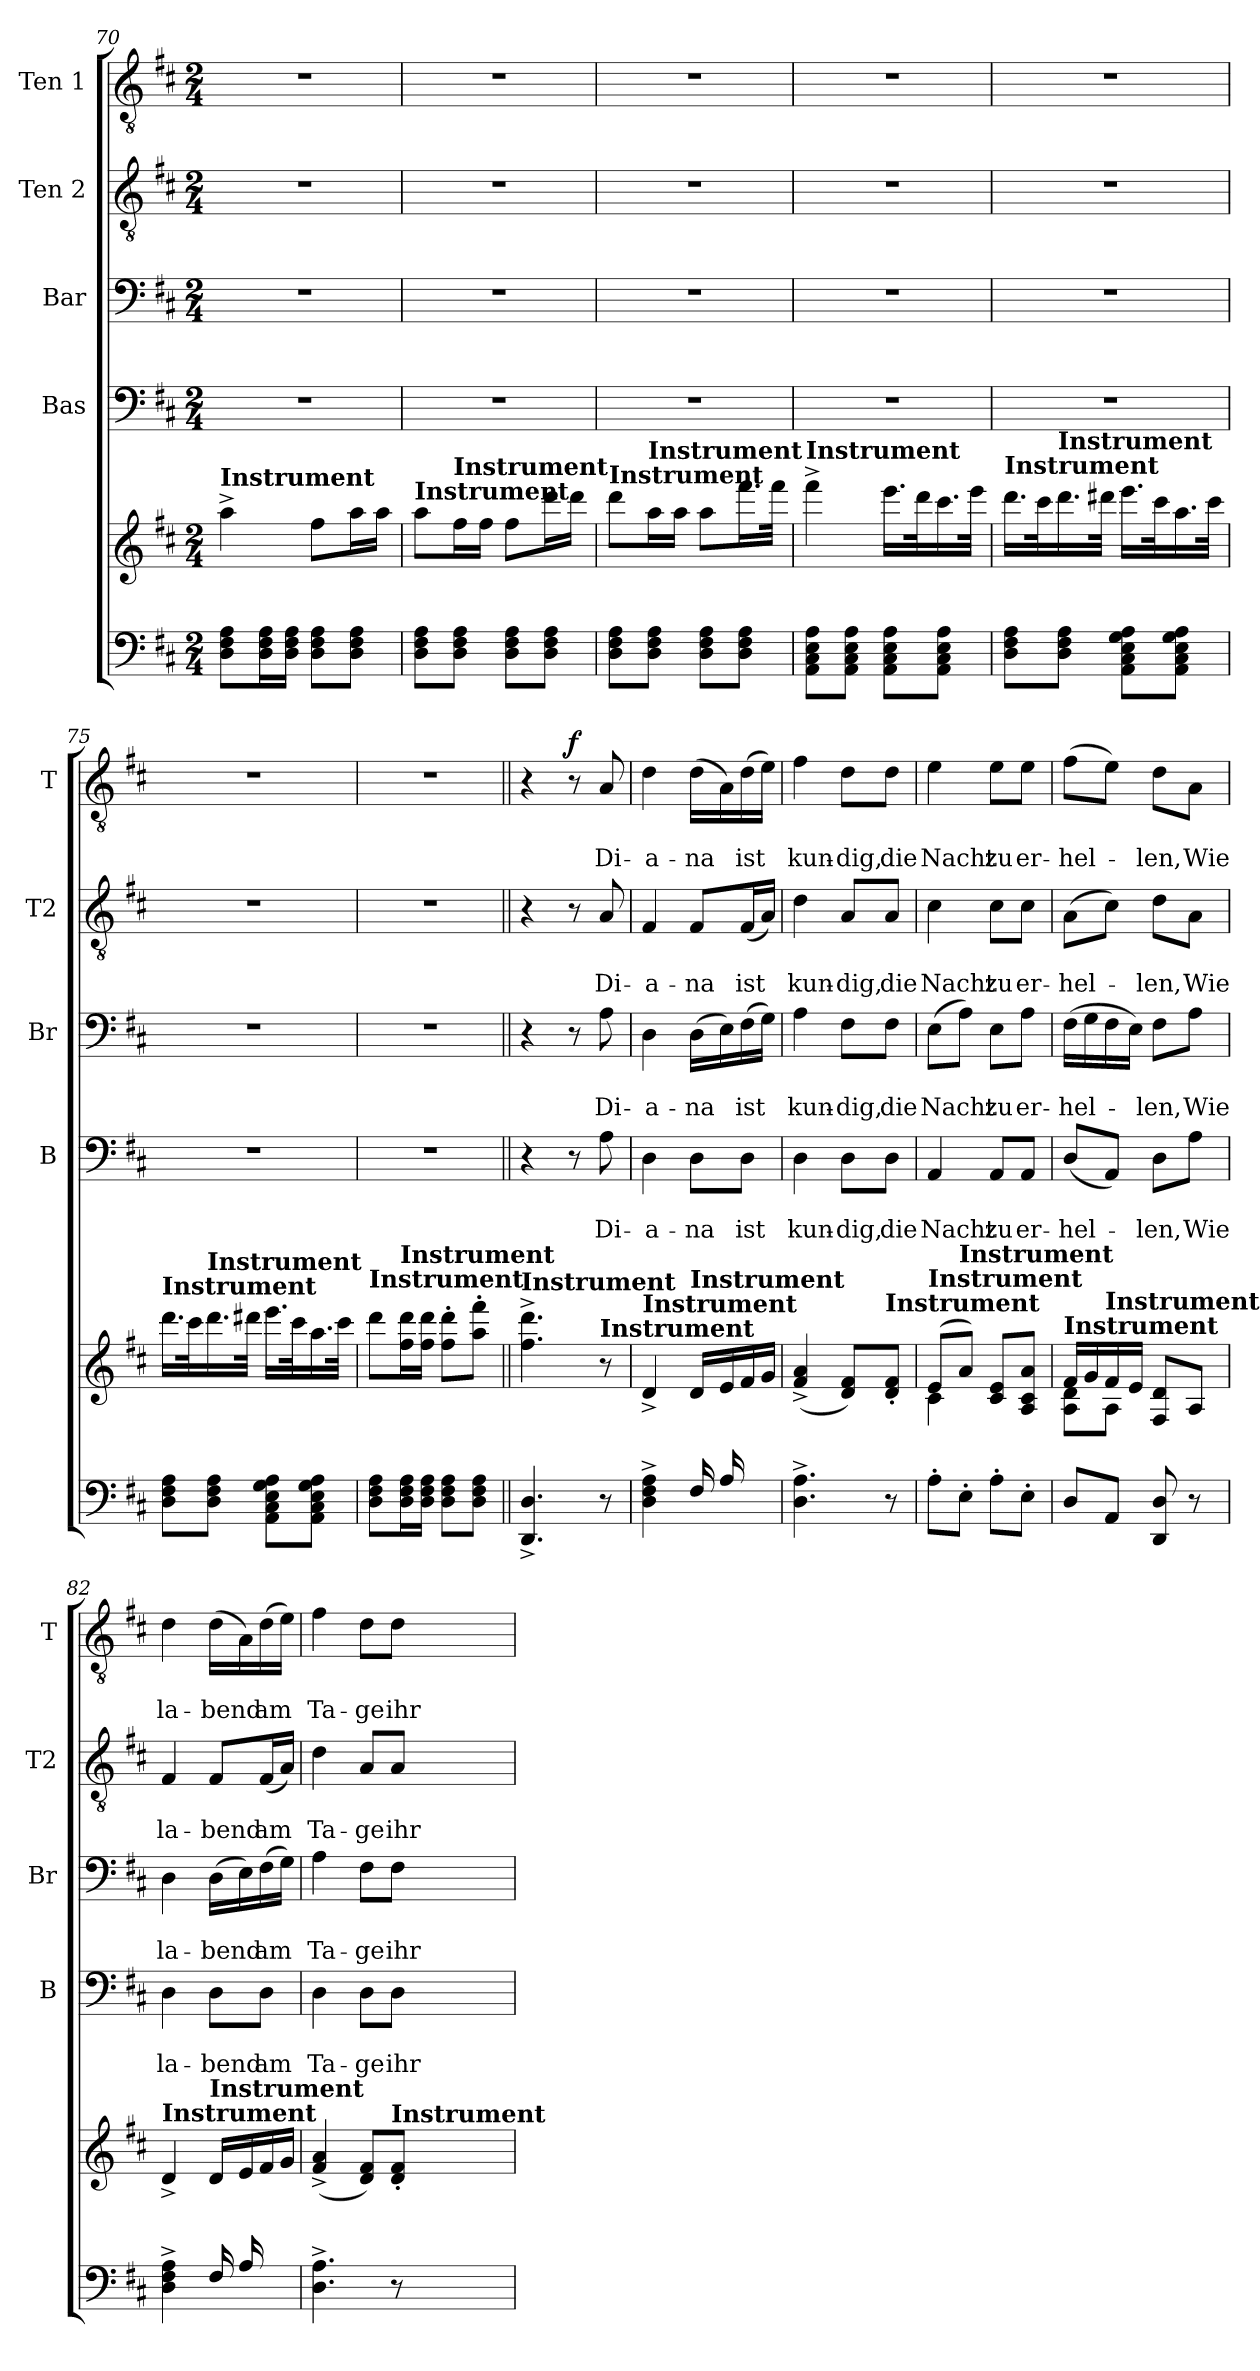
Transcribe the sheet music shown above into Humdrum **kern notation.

**kern	**kern	**kern	**text	**text	**kern	**text	**text	**kern	**text	**text	**kern	**text	**text	**dynam
*part5	*part5	*part4	*part4	*part4	*part3	*part3	*part3	*part2	*part2	*part2	*part1	*part1	*part1	*part1
*staff6	*staff5	*staff4	*staff4	*staff4	*staff3	*staff3	*staff3	*staff2	*staff2	*staff2	*staff1	*staff1	*staff1	*staff1
*	*	*I"Bas	*	*	*I"Bar	*	*	*I"Ten 2	*	*	*I"Ten 1	*	*	*
*	*	*I'B	*	*	*I'Br	*	*	*I'T2	*	*	*I'T	*	*	*
*clefF4	*clefG2	*clefF4	*	*	*clefF4	*	*	*clefGv2	*	*	*clefGv2	*	*	*
*k[f#c#]	*k[f#c#]	*k[f#c#]	*	*	*k[f#c#]	*	*	*k[f#c#]	*	*	*k[f#c#]	*	*	*
*D:	*D:	*D:	*	*	*D:	*	*	*D:	*	*	*D:	*	*	*
*M2/4	*M2/4	*M2/4	*	*	*M2/4	*	*	*M2/4	*	*	*M2/4	*	*	*
=70	=70	=70	=70	=70	=70	=70	=70	=70	=70	=70	=70	=70	=70	=70
!	!LO:TX:a:B:t=Instrument	!	!	!	!	!	!	!	!	!	!	!	!	!
8D\ 8F#\ 8A\L	4aa^\	2r	.	.	2r	.	.	2r	.	.	2r	.	.	.
16D\ 16F#\ 16A\L	.	.	.	.	.	.	.	.	.	.	.	.	.	.
16D\ 16F#\ 16A\JJ	.	.	.	.	.	.	.	.	.	.	.	.	.	.
8D\ 8F#\ 8A\L	8ff#\L	.	.	.	.	.	.	.	.	.	.	.	.	.
8D\ 8F#\ 8A\J	16aa\L	.	.	.	.	.	.	.	.	.	.	.	.	.
.	16aa\JJ	.	.	.	.	.	.	.	.	.	.	.	.	.
=71	=71	=71	=71	=71	=71	=71	=71	=71	=71	=71	=71	=71	=71	=71
!	!LO:TX:a:B:t=Instrument	!	!	!	!	!	!	!	!	!	!	!	!	!
8D\ 8F#\ 8A\L	8aa\L	2r	.	.	2r	.	.	2r	.	.	2r	.	.	.
!	!LO:TX:a:B:t=Instrument	!	!	!	!	!	!	!	!	!	!	!	!	!
8D\ 8F#\ 8A\J	16ff#\L	.	.	.	.	.	.	.	.	.	.	.	.	.
.	16ff#\JJ	.	.	.	.	.	.	.	.	.	.	.	.	.
8D\ 8F#\ 8A\L	8ff#\L	.	.	.	.	.	.	.	.	.	.	.	.	.
8D\ 8F#\ 8A\J	16ddd\L	.	.	.	.	.	.	.	.	.	.	.	.	.
.	16ddd\JJ	.	.	.	.	.	.	.	.	.	.	.	.	.
!!LO:PB:g=z
=72	=72	=72	=72	=72	=72	=72	=72	=72	=72	=72	=72	=72	=72	=72
!	!LO:TX:a:B:t=Instrument	!	!	!	!	!	!	!	!	!	!	!	!	!
8D\ 8F#\ 8A\L	8ddd\L	2r	.	.	2r	.	.	2r	.	.	2r	.	.	.
!	!LO:TX:a:B:t=Instrument	!	!	!	!	!	!	!	!	!	!	!	!	!
8D\ 8F#\ 8A\J	16aa\L	.	.	.	.	.	.	.	.	.	.	.	.	.
.	16aa\JJ	.	.	.	.	.	.	.	.	.	.	.	.	.
8D\ 8F#\ 8A\L	8aa\L	.	.	.	.	.	.	.	.	.	.	.	.	.
8D\ 8F#\ 8A\J	16.fff#\L	.	.	.	.	.	.	.	.	.	.	.	.	.
.	32fff#\JJk	.	.	.	.	.	.	.	.	.	.	.	.	.
=73	=73	=73	=73	=73	=73	=73	=73	=73	=73	=73	=73	=73	=73	=73
!	!LO:TX:a:B:t=Instrument	!	!	!	!	!	!	!	!	!	!	!	!	!
8AA\ 8C#\ 8E\ 8A\L	4fff#^\	2r	.	.	2r	.	.	2r	.	.	2r	.	.	.
8AA\ 8C#\ 8E\ 8A\J	.	.	.	.	.	.	.	.	.	.	.	.	.	.
8AA\ 8C#\ 8E\ 8A\L	16.eee\LL	.	.	.	.	.	.	.	.	.	.	.	.	.
.	32ddd\K	.	.	.	.	.	.	.	.	.	.	.	.	.
8AA\ 8C#\ 8E\ 8A\J	16.ccc#\	.	.	.	.	.	.	.	.	.	.	.	.	.
.	32eee\JJk	.	.	.	.	.	.	.	.	.	.	.	.	.
=74	=74	=74	=74	=74	=74	=74	=74	=74	=74	=74	=74	=74	=74	=74
!	!LO:TX:a:B:t=Instrument	!	!	!	!	!	!	!	!	!	!	!	!	!
8D\ 8F#\ 8A\L	16.ddd\LL	2r	.	.	2r	.	.	2r	.	.	2r	.	.	.
.	32ccc#\K	.	.	.	.	.	.	.	.	.	.	.	.	.
!	!LO:TX:a:B:t=Instrument	!	!	!	!	!	!	!	!	!	!	!	!	!
8D\ 8F#\ 8A\J	16.ddd\	.	.	.	.	.	.	.	.	.	.	.	.	.
.	32ddd#X\JJk	.	.	.	.	.	.	.	.	.	.	.	.	.
8AA\ 8C#\ 8E\ 8G\ 8A\L	16.eee\LL	.	.	.	.	.	.	.	.	.	.	.	.	.
.	32ccc#\K	.	.	.	.	.	.	.	.	.	.	.	.	.
8AA\ 8C#\ 8E\ 8G\ 8A\J	16.aa\	.	.	.	.	.	.	.	.	.	.	.	.	.
.	32ccc#\JJk	.	.	.	.	.	.	.	.	.	.	.	.	.
!!LO:PB:g=z
=75	=75	=75	=75	=75	=75	=75	=75	=75	=75	=75	=75	=75	=75	=75
!	!LO:TX:a:B:t=Instrument	!	!	!	!	!	!	!	!	!	!	!	!	!
8D\ 8F#\ 8A\L	16.ddd\LL	2r	.	.	2r	.	.	2r	.	.	2r	.	.	.
.	32ccc#\K	.	.	.	.	.	.	.	.	.	.	.	.	.
!	!LO:TX:a:B:t=Instrument	!	!	!	!	!	!	!	!	!	!	!	!	!
8D\ 8F#\ 8A\J	16.ddd\	.	.	.	.	.	.	.	.	.	.	.	.	.
.	32ddd#X\JJk	.	.	.	.	.	.	.	.	.	.	.	.	.
8AA\ 8C#\ 8E\ 8G\ 8A\L	16.eee\LL	.	.	.	.	.	.	.	.	.	.	.	.	.
.	32ccc#\K	.	.	.	.	.	.	.	.	.	.	.	.	.
8AA\ 8C#\ 8E\ 8G\ 8A\J	16.aa\	.	.	.	.	.	.	.	.	.	.	.	.	.
.	32ccc#\JJk	.	.	.	.	.	.	.	.	.	.	.	.	.
!!LO:PB:g=z
=76	=76	=76	=76	=76	=76	=76	=76	=76	=76	=76	=76	=76	=76	=76
!	!LO:TX:a:B:t=Instrument	!	!	!	!	!	!	!	!	!	!	!	!	!
8D\ 8F#\ 8A\L	8ddd\L	2r	.	.	2r	.	.	2r	.	.	2r	.	.	.
!	!LO:TX:a:B:t=Instrument	!	!	!	!	!	!	!	!	!	!	!	!	!
16D\ 16F#\ 16A\L	16ff#\ 16ddd\L	.	.	.	.	.	.	.	.	.	.	.	.	.
16D\ 16F#\ 16A\JJ	16ff#\ 16ddd\JJ	.	.	.	.	.	.	.	.	.	.	.	.	.
8D\ 8F#\ 8A\L	8ff#\' 8ddd\'L	.	.	.	.	.	.	.	.	.	.	.	.	.
8D\ 8F#\ 8A\J	8aa\' 8fff#\'J	.	.	.	.	.	.	.	.	.	.	.	.	.
=77||	=77||	=77||	=77||	=77||	=77||	=77||	=77||	=77||	=77||	=77||	=77||	=77||	=77||	=77||
!	!LO:TX:a:B:t=Instrument	!	!	!	!	!	!	!	!	!	!	!	!	!
4.DD/^ 4.D/^	4.ff#\^ 4.ddd\^	4r	.	.	4r	.	.	4r	.	.	4r	.	.	.
!	!	!	!	!	!	!	!	!	!	!	!	!	!	!LO:DY:a
.	.	8r	.	.	8r	.	.	8r	.	.	8r	.	.	f
!	!LO:TX:a:B:t=Instrument	!	!	!	!	!	!	!	!	!	!	!	!	!
8r	8r	8A\	.	Di-	8A\	.	Di-	8A/	.	Di-	8A/	.	Di-	.
=78	=78	=78	=78	=78	=78	=78	=78	=78	=78	=78	=78	=78	=78	=78
*	*^	*	*	*	*	*	*	*	*	*	*	*	*	*
!	!LO:TX:a:B:t=Instrument	!	!	!	!	!	!	!	!	!	!	!	!	!	!
4D\^ 4F#\^ 4A\^	4d^/	4.ryy	4D\	.	-a-	4D\	.	-a-	4F#/	.	-a-	4d\	.	-a-	.
!	!LO:TX:a:B:t=Instrument	!	!	!	!	!	!	!	!	!	!	!	!	!	!
16F#/LL	16d/LL	.	8D\L	.	-na	(>16D\LL	.	-na	8F#/L	.	-na	(>16d\LL	.	-na	.
16A/	16e/	.	.	.	.	16E\)	.	.	.	.	.	16A\)	.	.	.
8ryy	16f#/	16d\	8D\J	.	ist	(>16F#\	.	ist	(16F#/L	.	ist	(>16d\	.	ist	.
.	16g/JJ	16e\JJ	.	.	.	16G\JJ)	.	.	16A/JJ)	.	.	16e\JJ)	.	.	.
=79	=79	=79	=79	=79	=79	=79	=79	=79	=79	=79	=79	=79	=79	=79	=79
!	!LO:TX:a:B:t=Instrument	!	!	!	!	!	!	!	!	!	!	!	!	!	!
*	*v	*v	*	*	*	*	*	*	*	*	*	*	*	*	*
4.D\^ 4.A\^	(4f#/^ 4a/^	4D\	.	kun-	4A\	.	kun-	4d\	.	kun-	4f#\	.	kun-	.
.	8d/ 8f#/L)	8D\L	.	-dig,	8F#\L	.	-dig,	8A/L	.	-dig,	8d\L	.	-dig,	.
!	!LO:TX:a:B:t=Instrument	!	!	!	!	!	!	!	!	!	!	!	!	!
8r	8d/' 8f#/'J	8D\J	.	die	8F#\J	.	die	8A/J	.	die	8d\J	.	die	.
!!LO:PB:g=z
=80	=80	=80	=80	=80	=80	=80	=80	=80	=80	=80	=80	=80	=80	=80
*	*^	*	*	*	*	*	*	*	*	*	*	*	*	*
!	!LO:TX:a:B:t=Instrument	!	!	!	!	!	!	!	!	!	!	!	!	!	!
8A'\L	(>8e/L	4c#\	4AA/	.	Nacht	(>8E\L	.	Nacht	4c#\	.	Nacht	4e\	.	Nacht	.
!	!LO:TX:a:B:t=Instrument	!	!	!	!	!	!	!	!	!	!	!	!	!	!
8E'\J	8a/J)	.	.	.	.	8A\J)	.	.	.	.	.	.	.	.	.
8A'\L	8c#/ 8e/L	4ryy	8AA/L	.	zu	8E\L	.	zu	8c#\L	.	zu	8e\L	.	zu	.
8E'\J	8A/ 8c#/ 8a/J	.	8AA/J	.	er-	8A\J	.	er-	8c#\J	.	er-	8e\J	.	er-	.
=81	=81	=81	=81	=81	=81	=81	=81	=81	=81	=81	=81	=81	=81	=81	=81
!	!LO:TX:a:B:t=Instrument	!	!	!	!	!	!	!	!	!	!	!	!	!	!
8D/L	16f#/LL	8A\ 8d\L	(8D/L	.	-hel-	(>16F#\LL	.	-hel-	(>8A\L	.	-hel-	(>8f#\L	.	-hel-	.
.	16g/	.	.	.	.	16G\	.	.	.	.	.	.	.	.	.
!	!LO:TX:a:B:t=Instrument	!	!	!	!	!	!	!	!	!	!	!	!	!	!
8AA/J	16f#/	8A\J	8AA/J)	.	.	16F#\	.	.	8c#\J)	.	.	8e\J)	.	.	.
.	16e/JJ	.	.	.	.	16E\JJ)	.	.	.	.	.	.	.	.	.
8DD/ 8D/	8F#/ 8d/L	4ryy	8D\L	.	-len,	8F#\L	.	-len,	8d\L	.	-len,	8d\L	.	-len,	.
8r	8A/J	.	8A\J	.	Wie	8A\J	.	Wie	8A\J	.	Wie	8A\J	.	Wie	.
=82	=82	=82	=82	=82	=82	=82	=82	=82	=82	=82	=82	=82	=82	=82	=82
!	!LO:TX:a:B:t=Instrument	!	!	!	!	!	!	!	!	!	!	!	!	!	!
4D\^ 4F#\^ 4A\^	4d^/	4.ryy	4D\	.	la-	4D\	.	la-	4F#/	.	la-	4d\	.	la-	.
!	!LO:TX:a:B:t=Instrument	!	!	!	!	!	!	!	!	!	!	!	!	!	!
16F#/LL	16d/LL	.	8D\L	.	-bend	(>16D\LL	.	-bend	8F#/L	.	-bend	(>16d\LL	.	-bend	.
16A/	16e/	.	.	.	.	16E\)	.	.	.	.	.	16A\)	.	.	.
8ryy	16f#/	16d\	8D\J	.	am	(>16F#\	.	am	(16F#/L	.	am	(>16d\	.	am	.
.	16g/JJ	16e\JJ	.	.	.	16G\JJ)	.	.	16A/JJ)	.	.	16e\JJ)	.	.	.
=83	=83	=83	=83	=83	=83	=83	=83	=83	=83	=83	=83	=83	=83	=83	=83
!	!LO:TX:a:B:t=Instrument	!	!	!	!	!	!	!	!	!	!	!	!	!	!
*	*v	*v	*	*	*	*	*	*	*	*	*	*	*	*	*
4.D\^ 4.A\^	(4f#/^ 4a/^	4D\	.	Ta-	4A\	.	Ta-	4d\	.	Ta-	4f#\	.	Ta-	.
.	8d/ 8f#/L)	8D\L	.	-ge	8F#\L	.	-ge	8A/L	.	-ge	8d\L	.	-ge	.
!	!LO:TX:a:B:t=Instrument	!	!	!	!	!	!	!	!	!	!	!	!	!
8r	8d/' 8f#/'J	8D\J	.	ihr	8F#\J	.	ihr	8A/J	.	ihr	8d\J	.	ihr	.
=	=	=	=	=	=	=	=	=	=	=	=	=	=	=
*-	*-	*-	*-	*-	*-	*-	*-	*-	*-	*-	*-	*-	*-	*-
